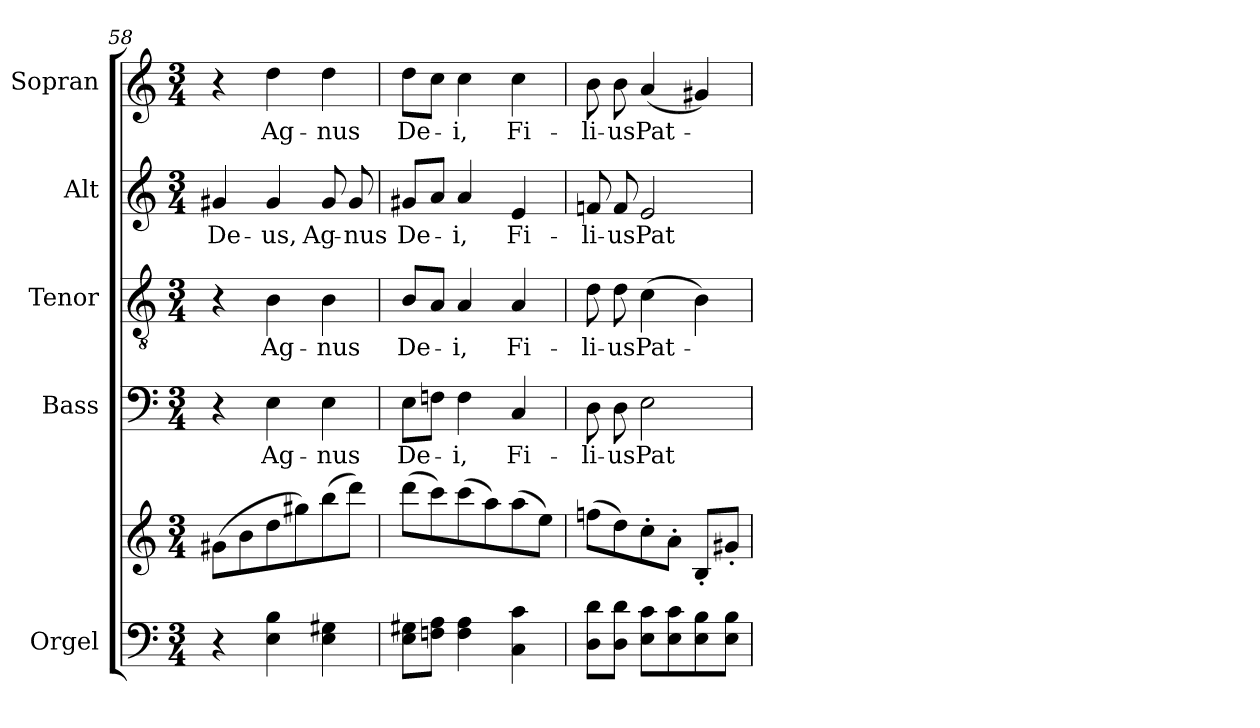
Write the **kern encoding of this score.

**kern	**kern	**kern	**text	**kern	**text	**kern	**text	**kern	**text
*part5	*part5	*part4	*part4	*part3	*part3	*part2	*part2	*part1	*part1
*staff6	*staff5	*staff4	*staff4	*staff3	*staff3	*staff2	*staff2	*staff1	*staff1
*I"Orgel	*	*I"Bass	*	*I"Tenor	*	*I"Alt	*	*I"Sopran	*
*	*	*I'B.	*	*I'T.	*	*I'A.	*	*I'S.	*
*clefF4	*clefG2	*clefF4	*	*clefGv2	*	*clefG2	*	*clefG2	*
*k[]	*k[]	*k[]	*	*k[]	*	*k[]	*	*k[]	*
*C:	*C:	*C:	*	*C:	*	*C:	*	*C:	*
*M3/4	*M3/4	*M3/4	*	*M3/4	*	*M3/4	*	*M3/4	*
=58	=58	=58	=58	=58	=58	=58	=58	=58	=58
!	!	!	!	!	!	!	!LO:LY:b	!	!
4r	(>8g#X\L	4r	.	4r	.	4g#X/	De-	4r	.
.	8b\	.	.	.	.	.	.	.	.
!	!	!	!LO:LY:b	!	!LO:LY:b	!	!LO:LY:b	!	!LO:LY:b
4E\ 4B\	8dd\	4E\	Ag-	4B\	Ag-	4g#/	-us,	4dd\	Ag-
.	8gg#X\)	.	.	.	.	.	.	.	.
!	!	!	!LO:LY:b	!	!LO:LY:b	!	!LO:LY:b	!	!LO:LY:b
4E\ 4G#X\	(>8bb\	4E\	-nus	4B\	-nus	8g#/	Ag-	4dd\	-nus
!	!	!	!	!	!	!	!LO:LY:b	!	!
.	8ddd\J)	.	.	.	.	8g#/	-nus	.	.
=59	=59	=59	=59	=59	=59	=59	=59	=59	=59
!	!	!	!LO:LY:b	!	!LO:LY:b	!	!LO:LY:b	!	!LO:LY:b
8E\ 8G#X\L	(>8ddd\L	8E\L	De-	8B/L	De-	8g#X/L	De-	8dd\L	De-
8Fn\ 8A\J	8ccc\)	8Fn\J	.	8A/J	.	8a/J	.	8cc\J	.
!	!	!	!LO:LY:b	!	!LO:LY:b	!	!LO:LY:b	!	!LO:LY:b
4F\ 4A\	(>8ccc\	4F\	-i,	4A/	-i,	4a/	-i,	4cc\	-i,
.	8aa\)	.	.	.	.	.	.	.	.
!	!	!	!LO:LY:b	!	!LO:LY:b	!	!LO:LY:b	!	!LO:LY:b
4C\ 4c\	(>8aa\	4C/	Fi-	4A/	Fi-	4e/	Fi-	4cc\	Fi-
.	8ee\J)	.	.	.	.	.	.	.	.
=60	=60	=60	=60	=60	=60	=60	=60	=60	=60
!	!	!	!LO:LY:b	!	!LO:LY:b	!	!LO:LY:b	!	!LO:LY:b
8D\ 8d\L	(>8ffn\L	8D\	-li-	8d\	-li-	8fn/	-li-	8b\	-li-
!	!	!	!LO:LY:b	!	!LO:LY:b	!	!LO:LY:b	!	!LO:LY:b
8D\ 8d\J	8dd\)	8D\	-us	8d\	-us	8f/	-us	8b\	-us
!	!	!	!LO:LY:b	!	!LO:LY:b	!	!LO:LY:b	!	!LO:LY:b
8E\ 8c\L	8cc'>\	2E\	Pat-	(>4c\	Pat-	2e/	Pat-	(<4a/	Pat-
8E\ 8c\	8a'>\J	.	.	.	.	.	.	.	.
8E\ 8B\	8B'</L	.	.	4B\)	.	.	.	4g#X/)	.
8E\ 8B\J	8g#X'</J	.	.	.	.	.	.	.	.
=	=	=	=	=	=	=	=	=	=
*-	*-	*-	*-	*-	*-	*-	*-	*-	*-
